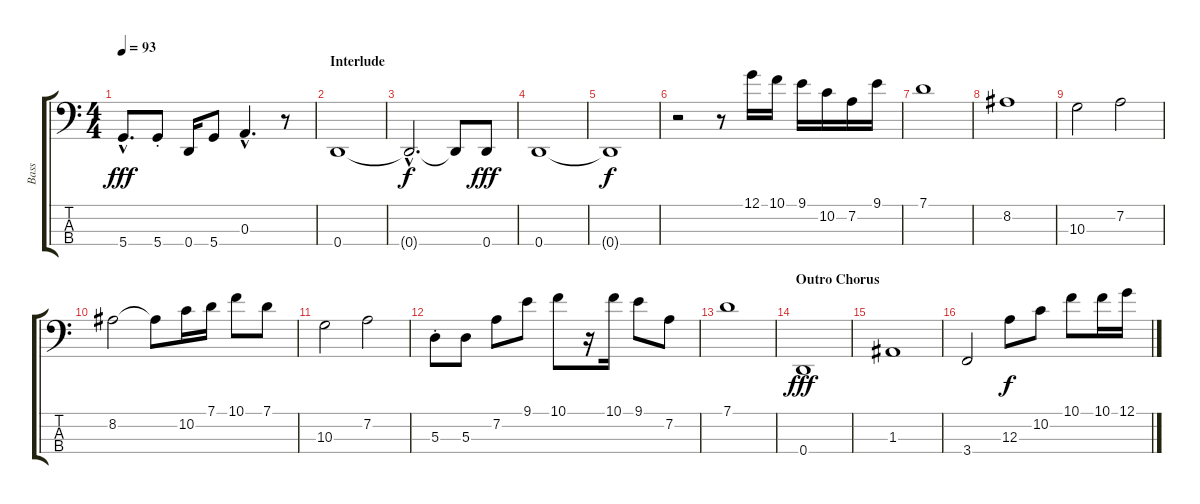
\track ("Bass" "Bass") {instrument fretlessbass}
\staff {score tabs}
\tuning (G2 D2 A1 D1) {hide}
\ts (4 4)
\tempo 93
\clef f4
\ks c
5.4{hac}.8{d dy fff} 5.4{st}.8 0.4.16 5.4.8 0.3{hac}.4{d} r.8 |
\section ("" "Interlude")
0.4.1 |
0.4{hac t}.2{d dy f} 0.4{t}.8 0.4.8{dy fff} |
0.4.1 |
0.4{t}.1{dy f} |
r.2 r.8 12.1.16 10.1.16 9.1.16 10.2.16 7.2.16 9.1.16 |
7.1.1 |
8.2.1 |
10.3.2 7.2.2 |
8.2.2 8.2{t}.8 10.2.16 7.1.16 10.1.8 7.1.8 |
10.3.2 7.2.2 |
5.3{st}.8 5.3.8 7.2.8 9.1.8 10.1.8 r.16 10.1.16 9.1.8 7.2.8 |
7.1.1 |
\section ("" "Outro Chorus")
0.4.1{dy fff} |
1.3.1 |
3.4.2 12.3.8{dy f} 10.2.8 10.1.8 10.1.16 12.1.16
